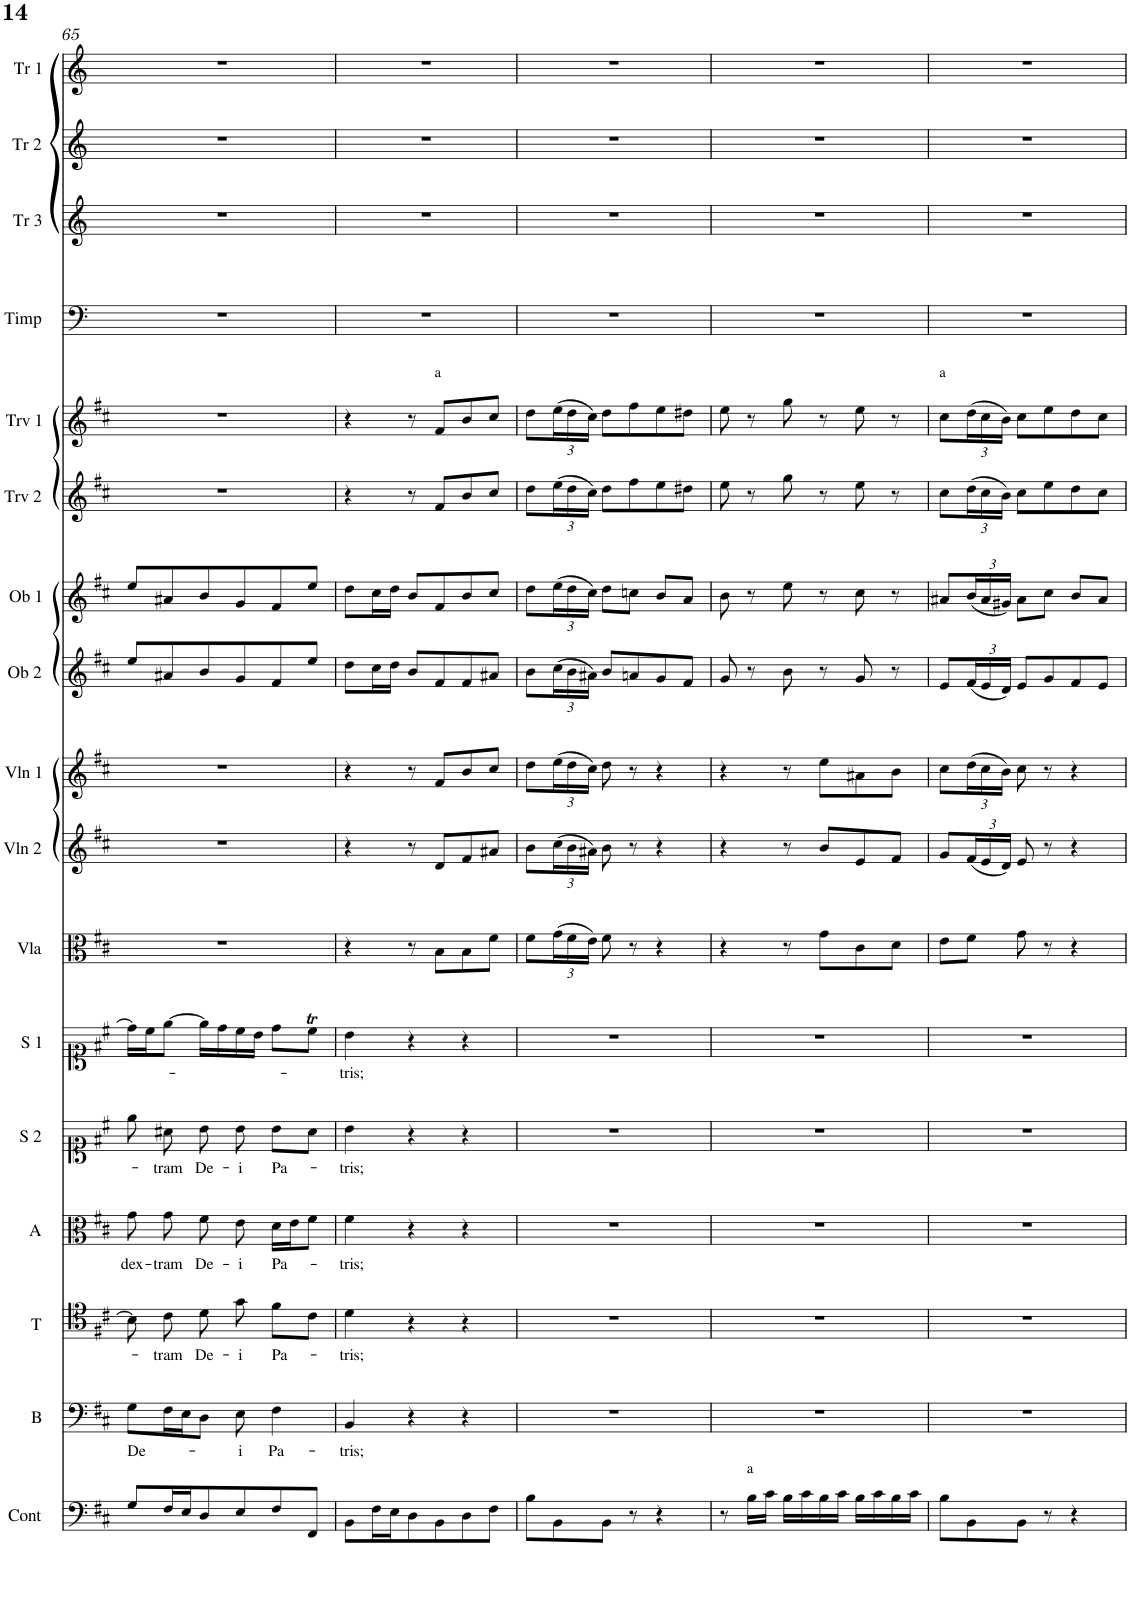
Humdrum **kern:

**kern	**kern	**text	**kern	**text	**kern	**text	**kern	**text	**kern	**text	**kern	**kern	**kern	**kern	**kern	**kern	**kern	**kern	**kern	**kern	**kern
*part17	*part16	*part16	*part15	*part15	*part14	*part14	*part13	*part13	*part12	*part12	*part11	*part10	*part9	*part8	*part7	*part6	*part5	*part4	*part3	*part2	*part1
*staff17	*staff16	*staff16	*staff15	*staff15	*staff14	*staff14	*staff13	*staff13	*staff12	*staff12	*staff11	*staff10	*staff9	*staff8	*staff7	*staff6	*staff5	*staff4	*staff3	*staff2	*staff1
*I"Continuo	*I"Bass	*	*I"Tenor	*	*I"Alto	*	*I"Soprano 2	*	*I"Soprano 1	*	*I"Viola	*I"Violin 2	*I"Violin 1	*I"Oboe 2	*I"Oboe 1	*I"Traverso 2	*I"Traverso 1	*I"Timpani	*I"Tromba 3	*I"Tromba 2	*I"Tromba 1
*I'Cont	*I'B	*	*I'T	*	*I'A	*	*I'S 2	*	*I'S 1	*	*I'Vla	*I'Vln 2	*I'Vln 1	*I'Ob 2	*I'Ob 1	*I'Trv 2	*I'Trv 1	*I'Timp	*I'Tr 3	*I'Tr 2	*I'Tr 1
!!LO:PB:g=z
*clefF4	*clefF4	*	*clefC4	*	*clefC3	*	*clefC1	*	*clefC1	*	*clefC3	*clefG2	*clefG2	*clefG2	*clefG2	*clefG2	*clefG2	*clefF4	*clefG2	*clefG2	*clefG2
*	*	*	*	*	*	*	*	*	*	*	*	*	*	*	*	*	*	*Trd-1c-2	*Trd-1c-2	*Trd-1c-2	*Trd-1c-2
*k[f#c#]	*k[f#c#]	*	*k[f#c#]	*	*k[f#c#]	*	*k[f#c#]	*	*k[f#c#]	*	*k[f#c#]	*k[f#c#]	*k[f#c#]	*k[f#c#]	*k[f#c#]	*k[f#c#]	*k[f#c#]	*k[]	*k[]	*k[]	*k[]
*M3/4	*M3/4	*	*M3/4	*	*M3/4	*	*M3/4	*	*M3/4	*	*M3/4	*M3/4	*M3/4	*M3/4	*M3/4	*M3/4	*M3/4	*M3/4	*M3/4	*M3/4	*M3/4
=65	=65	=65	=65	=65	=65	=65	=65	=65	=65	=65	=65	=65	=65	=65	=65	=65	=65	=65	=65	=65	=65
!	!	!LO:LY:b	!	!	!	!LO:LY:b	!	!	!	!	!	!	!	!	!	!	!	!	!	!	!
8G/L	8G\L	De-	8B\]	.	8g\	dex-	8ee\	.	16dd\LL]	.	2.r	2.r	2.r	8ee/L	8ee/L	2.r	2.r	2.r	2.r	2.r	2.r
.	.	.	.	.	.	.	.	.	16cc#\J	.	.	.	.	.	.	.	.	.	.	.	.
!	!	!	!	!LO:LY:b	!	!LO:LY:b	!	!LO:LY:b	!	!	!	!	!	!	!	!	!	!	!	!	!
16F#/L	16F#\L	.	8c#\	-tram	8g\	-tram	8a#X\	-tram	[8ee\J	.	.	.	.	8a#X/	8a#X/	.	.	.	.	.	.
16E/J	16E\J	.	.	.	.	.	.	.	.	.	.	.	.	.	.	.	.	.	.	.	.
!	!	!	!	!LO:LY:b	!	!LO:LY:b	!	!LO:LY:b	!	!	!	!	!	!	!	!	!	!	!	!	!
8D/	8D\J	.	8d\	De-	8f#\	De-	8b\	De-	16ee\LL]	.	.	.	.	8b/	8b/	.	.	.	.	.	.
.	.	.	.	.	.	.	.	.	16dd\	.	.	.	.	.	.	.	.	.	.	.	.
!	!	!LO:LY:b	!	!LO:LY:b	!	!LO:LY:b	!	!LO:LY:b	!	!	!	!	!	!	!	!	!	!	!	!	!
8E/	8E\	i	8g\	-i	8e\	-i	8b\	-i	16cc#\	.	.	.	.	8g/	8g/	.	.	.	.	.	.
.	.	.	.	.	.	.	.	.	16b\JJ	.	.	.	.	.	.	.	.	.	.	.	.
!	!	!LO:LY:b	!	!LO:LY:b	!	!LO:LY:b	!	!LO:LY:b	!	!	!	!	!	!	!	!	!	!	!	!	!
8F#/	4F#\	Pa-	8f#\L	Pa-	16d\LL	Pa-	8b\L	Pa-	8dd\L	.	.	.	.	8f#/	8f#/	.	.	.	.	.	.
.	.	.	.	.	16e\J	.	.	.	.	.	.	.	.	.	.	.	.	.	.	.	.
8FF#/J	.	.	8c#\J	.	8f#\J	.	8a#\J	.	8cc#t\J	.	.	.	.	8ee/J	8ee/J	.	.	.	.	.	.
=66	=66	=66	=66	=66	=66	=66	=66	=66	=66	=66	=66	=66	=66	=66	=66	=66	=66	=66	=66	=66	=66
!	!	!LO:LY:b	!	!LO:LY:b	!	!LO:LY:b	!	!LO:LY:b	!	!LO:LY:b	!	!	!	!	!	!	!	!	!	!	!
8BB\L	4BB/	-tris;	4d\	-tris;	4f#\	-tris;	4b\	-tris;	4b\	-tris;	4r	4r	4r	8dd\L	8dd\L	4r	4r	2.r	2.r	2.r	2.r
16F#\L	.	.	.	.	.	.	.	.	.	.	.	.	.	16cc#\L	16cc#\L	.	.	.	.	.	.
16E\J	.	.	.	.	.	.	.	.	.	.	.	.	.	16dd\JJ	16dd\JJ	.	.	.	.	.	.
8D\	4r	.	4r	.	4r	.	4r	.	4r	.	8r	8r	8r	8b/L	8b/L	8r	8r	.	.	.	.
!	!	!	!	!	!	!	!	!	!	!	!	!	!	!	!	!	!LO:TX:a:t=a	!	!	!	!
8BB\	.	.	.	.	.	.	.	.	.	.	8B\L	8d/L	8f#/L	8f#/	8f#/	8f#/L	8f#/L	.	.	.	.
8D\	4r	.	4r	.	4r	.	4r	.	4r	.	8B\	8f#/	8b/	8f#/	8b/	8b/	8b/	.	.	.	.
8F#\J	.	.	.	.	.	.	.	.	.	.	8f#\J	8a#X/J	8cc#/J	8a#X/J	8cc#/J	8cc#/J	8cc#/J	.	.	.	.
=67	=67	=67	=67	=67	=67	=67	=67	=67	=67	=67	=67	=67	=67	=67	=67	=67	=67	=67	=67	=67	=67
8B\L	2.r	.	2.r	.	2.r	.	2.r	.	2.r	.	8f#\L	8b\L	8dd\L	8b\L	8dd\L	8dd\L	8dd\L	2.r	2.r	2.r	2.r
*	*	*	*	*	*	*	*	*	*	*	*Xbrackettup	*Xbrackettup	*Xbrackettup	*Xbrackettup	*Xbrackettup	*Xbrackettup	*Xbrackettup	*	*	*	*
8BB\	.	.	.	.	.	.	.	.	.	.	(24g\L	(24cc#\L	(24ee\L	(24cc#\L	(24ee\L	(24ee\L	(24ee\L	.	.	.	.
.	.	.	.	.	.	.	.	.	.	.	24f#\	24b\	24dd\	24b\	24dd\	24dd\	24dd\	.	.	.	.
.	.	.	.	.	.	.	.	.	.	.	24e\JJ)	24a#X\JJ)	24cc#\JJ)	24a#X\JJ)	24cc#\JJ)	24cc#\JJ)	24cc#\JJ)	.	.	.	.
8BB\J	.	.	.	.	.	.	.	.	.	.	8f#\	8b\	8dd\	8b/L	8dd\L	8dd\L	8dd\L	.	.	.	.
8r	.	.	.	.	.	.	.	.	.	.	8r	8r	8r	8an/	8ccn\J	8ff#\	8ff#\	.	.	.	.
4r	.	.	.	.	.	.	.	.	.	.	4r	4r	4r	8g/	8b/L	8ee\	8ee\	.	.	.	.
.	.	.	.	.	.	.	.	.	.	.	.	.	.	8f#/J	8a/J	8dd#X\J	8dd#X\J	.	.	.	.
=68	=68	=68	=68	=68	=68	=68	=68	=68	=68	=68	=68	=68	=68	=68	=68	=68	=68	=68	=68	=68	=68
8r	2.r	.	2.r	.	2.r	.	2.r	.	2.r	.	4r	4r	4r	8g/	8b\	8ee\	8ee\	2.r	2.r	2.r	2.r
!LO:TX:a:t=a	!	!	!	!	!	!	!	!	!	!	!	!	!	!	!	!	!	!	!	!	!
16B\LL	.	.	.	.	.	.	.	.	.	.	.	.	.	8r	8r	8r	8r	.	.	.	.
16c#\JJ	.	.	.	.	.	.	.	.	.	.	.	.	.	.	.	.	.	.	.	.	.
16B\LL	.	.	.	.	.	.	.	.	.	.	8r	8r	8r	8b\	8ee\	8gg\	8gg\	.	.	.	.
16c#\	.	.	.	.	.	.	.	.	.	.	.	.	.	.	.	.	.	.	.	.	.
16B\	.	.	.	.	.	.	.	.	.	.	8g\L	8b/L	8ee\L	8r	8r	8r	8r	.	.	.	.
16c#\JJ	.	.	.	.	.	.	.	.	.	.	.	.	.	.	.	.	.	.	.	.	.
16B\LL	.	.	.	.	.	.	.	.	.	.	8c#\	8e/	8a#X\	8g/	8cc#\	8ee\	8ee\	.	.	.	.
16c#\	.	.	.	.	.	.	.	.	.	.	.	.	.	.	.	.	.	.	.	.	.
16B\	.	.	.	.	.	.	.	.	.	.	8d\J	8f#/J	8b\J	8r	8r	8r	8r	.	.	.	.
16c#\JJ	.	.	.	.	.	.	.	.	.	.	.	.	.	.	.	.	.	.	.	.	.
=69	=69	=69	=69	=69	=69	=69	=69	=69	=69	=69	=69	=69	=69	=69	=69	=69	=69	=69	=69	=69	=69
!	!	!	!	!	!	!	!	!	!	!	!	!	!	!	!	!	!LO:TX:a:t=a	!	!	!	!
8B\L	2.r	.	2.r	.	2.r	.	2.r	.	2.r	.	8e\L	8g/L	8cc#\L	8e/L	8a#X/L	8cc#\L	8cc#\L	2.r	2.r	2.r	2.r
8BB\	.	.	.	.	.	.	.	.	.	.	8f#\J	(24f#/L	(24dd\L	(24f#/L	(24b/L	(24dd\L	(24dd\L	.	.	.	.
.	.	.	.	.	.	.	.	.	.	.	.	24e/	24cc#\	24e/	24a#/	24cc#\	24cc#\	.	.	.	.
.	.	.	.	.	.	.	.	.	.	.	.	24d/JJ)	24b\JJ)	24d/JJ)	24g#X/JJ)	24b\JJ)	24b\JJ)	.	.	.	.
8BB\J	.	.	.	.	.	.	.	.	.	.	8g\	8e/	8cc#\	8e/L	8a#\L	8cc#\L	8cc#\L	.	.	.	.
8r	.	.	.	.	.	.	.	.	.	.	8r	8r	8r	8g/	8cc#\J	8ee\	8ee\	.	.	.	.
4r	.	.	.	.	.	.	.	.	.	.	4r	4r	4r	8f#/	8b/L	8dd\	8dd\	.	.	.	.
.	.	.	.	.	.	.	.	.	.	.	.	.	.	8e/J	8a#/J	8cc#\J	8cc#\J	.	.	.	.
=	=	=	=	=	=	=	=	=	=	=	=	=	=	=	=	=	=	=	=	=	=
*-	*-	*-	*-	*-	*-	*-	*-	*-	*-	*-	*-	*-	*-	*-	*-	*-	*-	*-	*-	*-	*-
